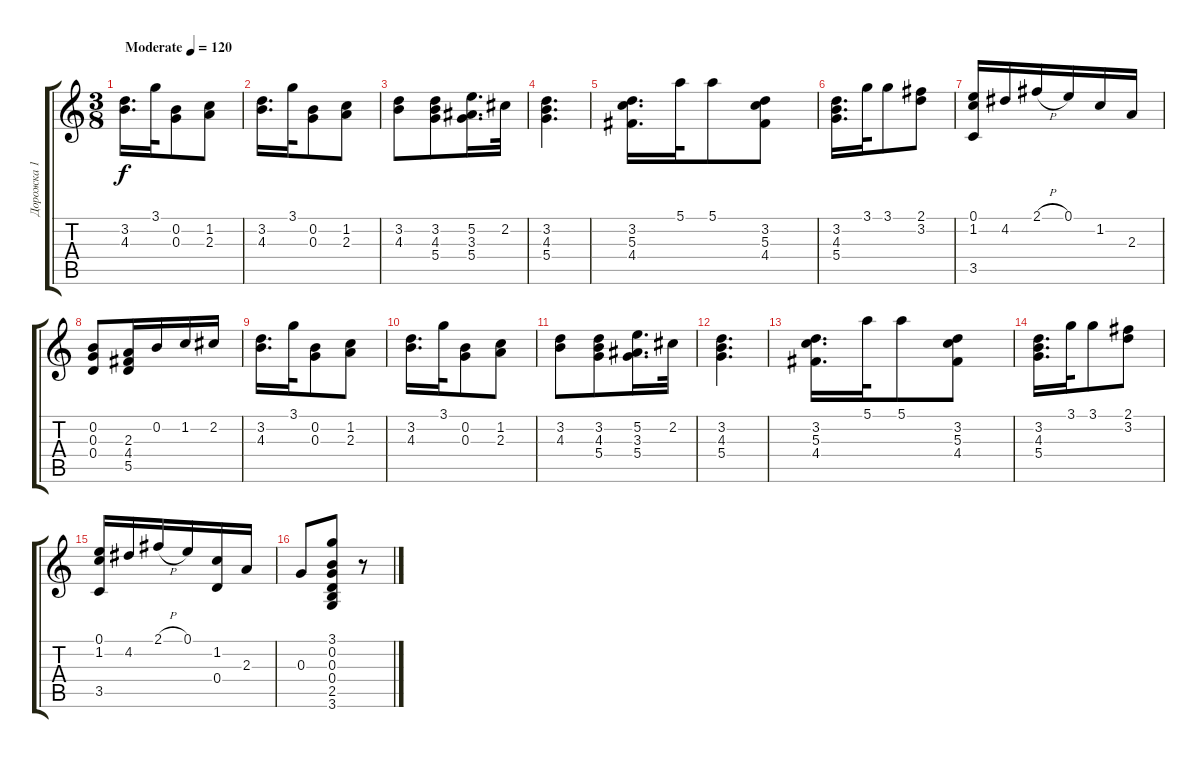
\track ("Дорожка 1" "Дорожка 1") {instrument acousticguitarnylon}
\staff {score tabs}
\tuning (E4 B3 G3 D3 A2 E2) {hide}
\ts (3 8)
\tempo (120 "Moderate")
\clef g2
\ks c
(3.2 4.3).16{d dy f instrument acousticguitarnylon} 3.1.32 (0.2 0.3).8 (1.2 2.3).8 |
(3.2 4.3).16{d} 3.1.32 (0.2 0.3).8 (1.2 2.3).8 |
(3.2 4.3).8 (3.2 4.3 5.4).8 (5.2 3.3 5.4).16{d} 2.2.32 |
(3.2 4.3 5.4).4{d} |
(3.2 5.3 4.4).16{d} 5.1.32 5.1.8 (3.2 5.3 4.4).8 |
(3.2 4.3 5.4).16{d} 3.1.32 3.1.8 (2.1 3.2).8 |
(0.1 1.2 3.5).16 4.2.16 2.1{h}.16 0.1.16 1.2.16 2.3.16 |
(0.2 0.3 0.4).8 (2.3 4.4 5.5).16 0.2.16 1.2.16 2.2.16 |
(3.2 4.3).16{d} 3.1.32 (0.2 0.3).8 (1.2 2.3).8 |
(3.2 4.3).16{d} 3.1.32 (0.2 0.3).8 (1.2 2.3).8 |
(3.2 4.3).8 (3.2 4.3 5.4).8 (5.2 3.3 5.4).16{d} 2.2.32 |
(3.2 4.3 5.4).4{d} |
(3.2 5.3 4.4).16{d} 5.1.32 5.1.8 (3.2 5.3 4.4).8 |
(3.2 4.3 5.4).16{d} 3.1.32 3.1.8 (2.1 3.2).8 |
(0.1 1.2 3.5).16 4.2.16 2.1{h}.16 0.1.16 (1.2 0.4).16 2.3.16 |
0.3.8 (3.1 0.2 0.3 0.4 2.5 3.6).8 r.8
